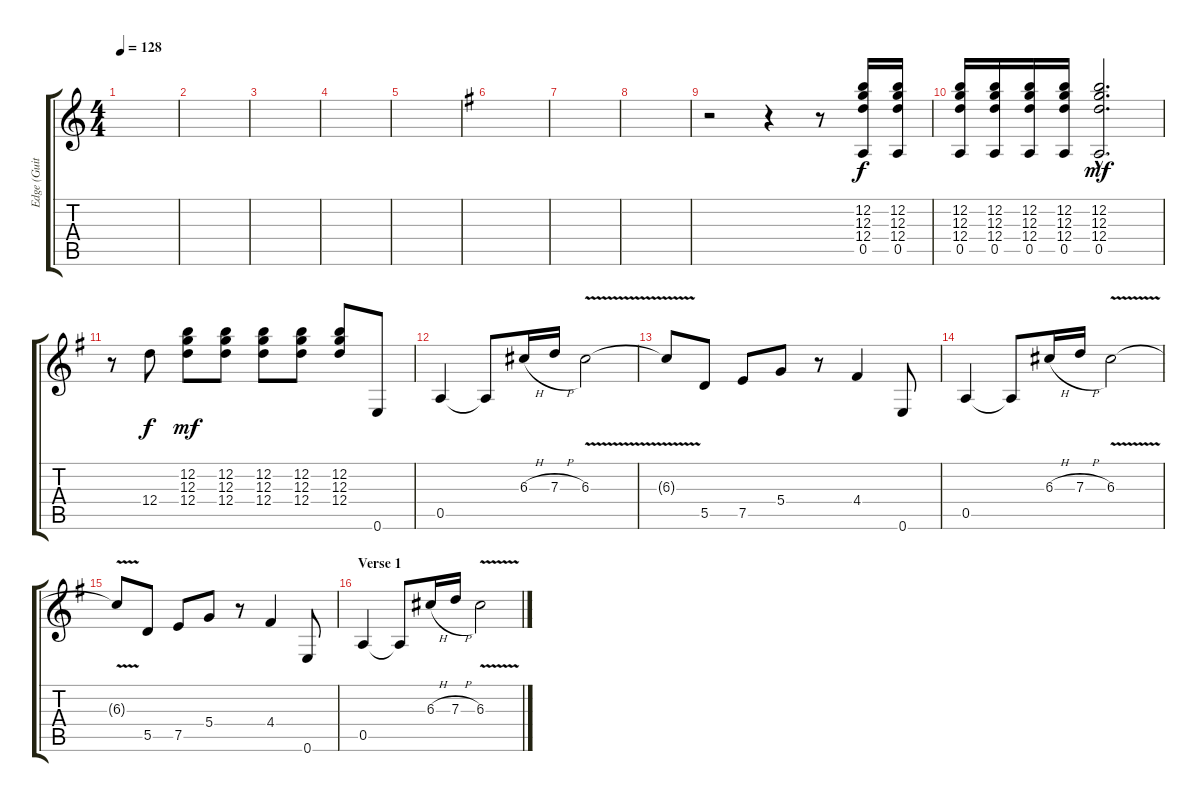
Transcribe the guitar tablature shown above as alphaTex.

\track ("Edge (Guitar 2)" "Edge (Guit") {instrument distortionguitar}
\staff {score tabs}
\tuning (E4 B3 G3 D3 A2 E2) {hide}
\ts (4 4)
\tempo 128
\clef g2
\ks c
|
|
|
|
|
\ks g
|
|
|
r.2 r.4 r.8 (12.2 12.3 12.4 0.5).16 (12.2 12.3 12.4 0.5).16 |
(12.2 12.3 12.4 0.5).16{dy f} (12.2 12.3 12.4 0.5).16 (12.2 12.3 12.4 0.5).16 (12.2 12.3 12.4 0.5).16 (12.2{hac} 12.3{hac} 12.4{hac} 0.5{hac}).2{d dy mf} |
r.8 12.4.8{dy f} (12.2 12.3 12.4).8{dy mf} (12.2 12.3 12.4).8 (12.2 12.3 12.4).8 (12.2 12.3 12.4).8 (12.2 12.3 12.4).8 0.6.8 |
0.5.4 0.5{t}.8 6.3{h}.16 7.3{h}.16 6.3{v}.2 |
6.3{t}.8 5.5.8 7.5.8 5.4.8 r.8 4.4.4 0.6.8 |
0.5.4 0.5{t}.8 6.3{h}.16 7.3{h}.16 6.3{v}.2 |
6.3{t}.8 5.5.8 7.5.8 5.4.8 r.8 4.4.4 0.6.8 |
\section ("" "Verse 1")
0.5.4 0.5{t}.8 6.3{h}.16 7.3{h}.16 6.3{v}.2
